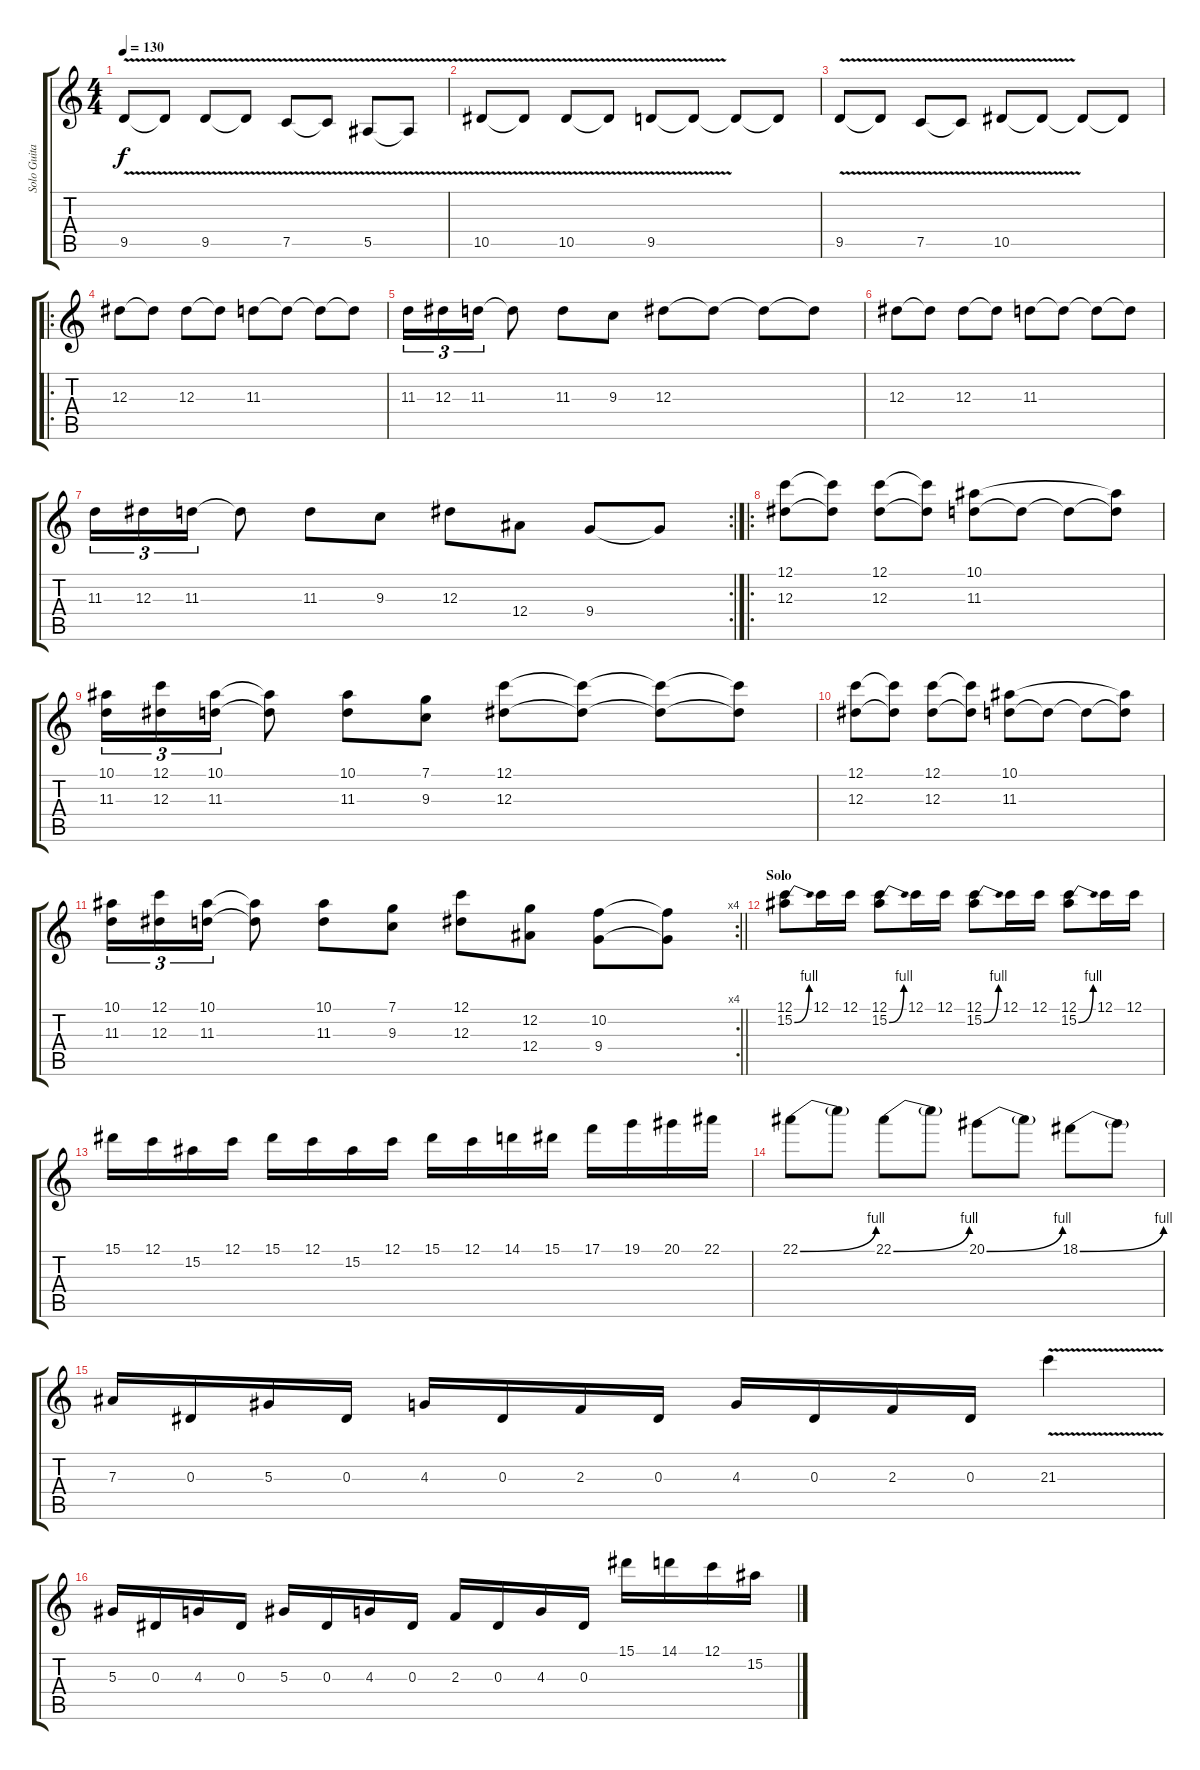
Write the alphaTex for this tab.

\track ("Solo Guitar" "Solo Guita") {instrument distortionguitar}
\staff {score tabs}
\tuning (C4 G3 Eb3 Bb2 F2 C2) {hide}
\ts (4 4)
\tempo 130
\clef g2
\ks c
9.5{v}.8{dy f} 9.5{t}.8 9.5{v}.8 9.5{t}.8 7.5{v}.8 7.5{t}.8 5.5{v}.8 5.5{t}.8 |
10.5{v}.8 10.5{t}.8 10.5{v}.8 10.5{t}.8 9.5{v}.8 9.5{t}.8 9.5{t}.8 9.5{t}.8 |
9.5{v}.8 9.5{t}.8 7.5{v}.8 7.5{t}.8 10.5{v}.8 10.5{t}.8 10.5{t}.8 10.5{t}.8 |
\ro
12.3.8{volume 16} 12.3{t}.8 12.3.8 12.3{t}.8 11.3.8 11.3{t}.8 11.3{t}.8 11.3{t}.8 |
11.3.16{tu (3 2)} 12.3.16{tu (3 2)} 11.3.16{tu (3 2)} 11.3{t}.8 11.3.8 9.3.8 12.3.8 12.3{t}.8 12.3{t}.8 12.3{t}.8 |
12.3.8 12.3{t}.8 12.3.8 12.3{t}.8 11.3.8 11.3{t}.8 11.3{t}.8 11.3{t}.8 |
\rc 2
11.3.16{tu (3 2)} 12.3.16{tu (3 2)} 11.3.16{tu (3 2)} 11.3{t}.8 11.3.8 9.3.8 12.3.8 12.4.8 9.4.8 9.4{t}.8 |
\ro
(12.1 12.3).8 (12.1{t} 12.3{t}).8 (12.1 12.3).8 (12.1{t} 12.3{t}).8 (10.1 11.3).8 11.3{t}.8 11.3{t}.8 (10.1{t} 11.3{t}).8 |
(10.1 11.3).16{tu (3 2)} (12.1 12.3).16{tu (3 2)} (10.1 11.3).16{tu (3 2)} (10.1{t} 11.3{t}).8 (10.1 11.3).8 (7.1 9.3).8 (12.1 12.3).8 (12.1{t} 12.3{t}).8 (12.1{t} 12.3{t}).8 (12.1{t} 12.3{t}).8 |
(12.1 12.3).8 (12.1{t} 12.3{t}).8 (12.1 12.3).8 (12.1{t} 12.3{t}).8 (10.1 11.3).8 11.3{t}.8 11.3{t}.8 (10.1{t} 11.3{t}).8 |
\rc 4
\barLineRight lightlight
(10.1 11.3).16{tu (3 2)} (12.1 12.3).16{tu (3 2)} (10.1 11.3).16{tu (3 2)} (10.1{t} 11.3{t}).8 (10.1 11.3).8 (7.1 9.3).8 (12.1 12.3).8 (12.2 12.4).8 (10.2 9.4).8 (10.2{t} 9.4{t}).8 |
\section ("" "Solo")
(12.1 15.2{be (bend 0 0 60 4)}).8 12.1.16 12.1.16 (12.1 15.2{be (bend 0 0 60 4)}).8 12.1.16 12.1.16 (12.1 15.2{be (bend 0 0 60 4)}).8 12.1.16 12.1.16 (12.1 15.2{be (bend 0 0 60 4)}).8 12.1.16 12.1.16 |
15.1.16 12.1.16 15.2.16 12.1.16 15.1.16 12.1.16 15.2.16 12.1.16 15.1.16 12.1.16 14.1.16 15.1.16 17.1.16 19.1.16 20.1.16 22.1.16 |
22.1{be (bend 0 0 60 4)}.8 22.1{t}.8 22.1{be (bend 0 0 60 4)}.8 22.1{t}.8 20.1{be (bend 0 0 60 4)}.8 20.1{t}.8 18.1{be (bend 0 0 60 4)}.8 18.1{t}.8 |
7.3.16 0.3.16 5.3.16 0.3.16 4.3.16 0.3.16 2.3.16 0.3.16 4.3.16 0.3.16 2.3.16 0.3.16 21.3{v}.4 |
5.3.16 0.3.16 4.3.16 0.3.16 5.3.16 0.3.16 4.3.16 0.3.16 2.3.16 0.3.16 4.3.16 0.3.16 15.1.16 14.1.16 12.1.16 15.2.16
